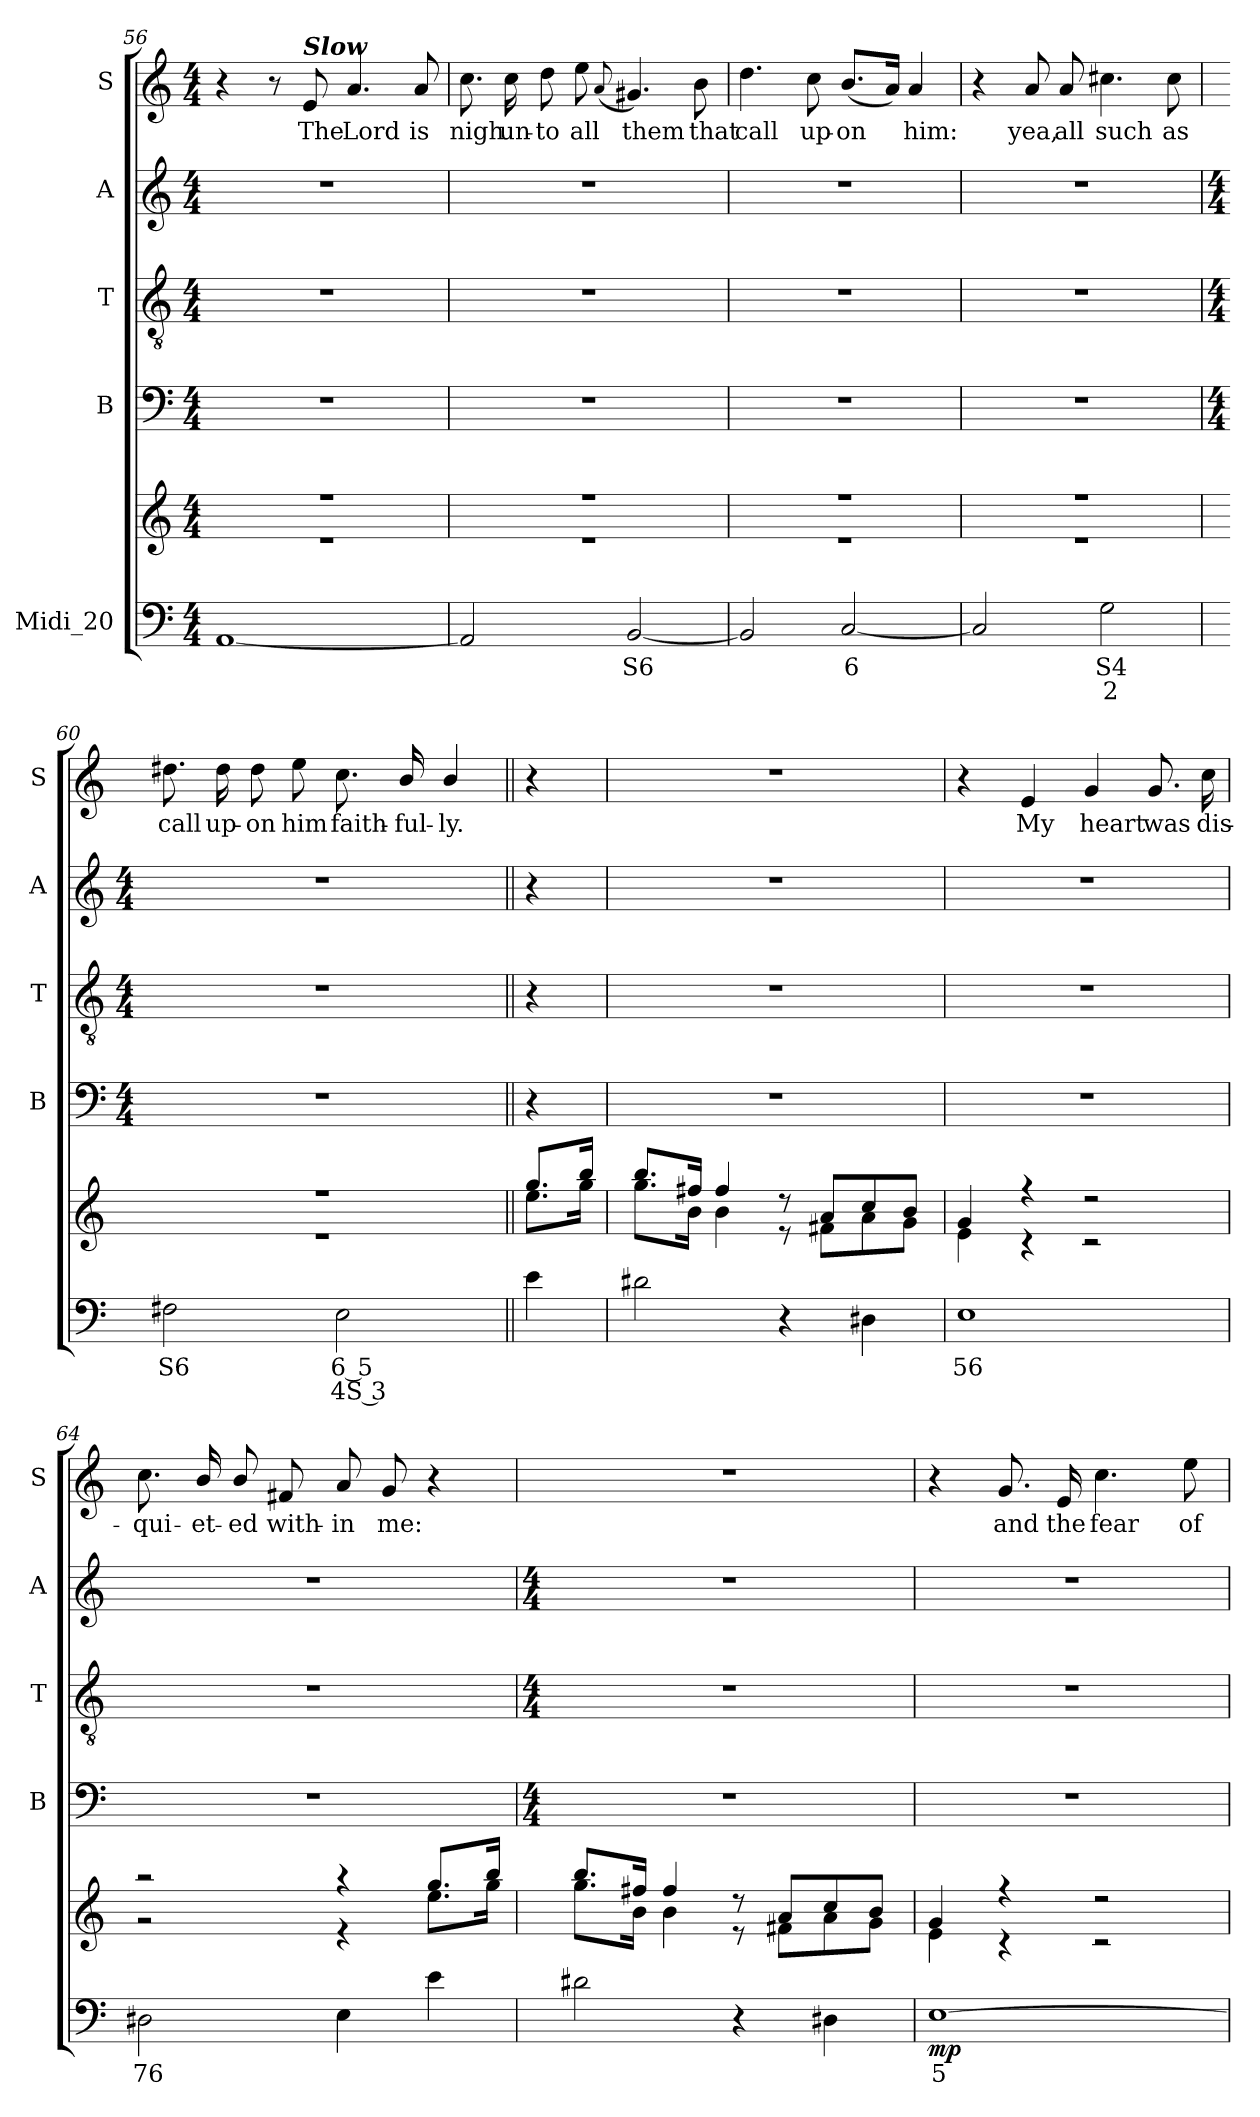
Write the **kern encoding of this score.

**kern	**text	**text	**kern	**dynam	**kern	**kern	**kern	**kern	**text
*part5	*part5	*part5	*part5	*part5	*part4	*part3	*part2	*part1	*part1
*staff6	*staff6	*staff6	*staff5	*staff5/6	*staff4	*staff3	*staff2	*staff1	*staff1
*I"Midi_20	*	*	*	*	*I"B	*I"T	*I"A	*I"S	*
*	*	*	*	*	*I'B	*I'T	*I'A	*I'S	*
*clefF4	*	*	*clefG2	*	*clefF4	*clefGv2	*clefG2	*clefG2	*
*k[]	*	*	*k[]	*	*k[]	*k[]	*k[]	*k[]	*
*C:	*	*	*C:	*	*C:	*C:	*C:	*C:	*
*M4/4	*	*	*M4/4	*	*M4/4	*M4/4	*M4/4	*M4/4	*
=56	=56	=56	=56	=56	=56	=56	=56	=56	=56
*	*	*	*^	*	*	*	*	*	*
[1AA	.	.	1r	1r	.	1r	1r	1r	4r	.
.	.	.	.	.	.	.	.	.	8r	.
!	!	!	!	!	!	!	!	!	!LO:TX:a:Bi:t=Slow	!
!	!	!	!	!	!	!	!	!	!	!LO:LY:b
.	.	.	.	.	.	.	.	.	8e	The
!	!	!	!	!	!	!	!	!	!	!LO:LY:b
.	.	.	.	.	.	.	.	.	4.a	Lord
!	!	!	!	!	!	!	!	!	!	!LO:LY:b
.	.	.	.	.	.	.	.	.	8a	is
=57	=57	=57	=57	=57	=57	=57	=57	=57	=57	=57
!	!	!	!	!	!	!	!	!	!	!LO:LY:b
2AA]	.	.	1r	1r	.	1r	1r	1r	8.cc	nigh
!	!	!	!	!	!	!	!	!	!	!LO:LY:b
.	.	.	.	.	.	.	.	.	16cc	un-
!	!	!	!	!	!	!	!	!	!	!LO:LY:b
.	.	.	.	.	.	.	.	.	8dd	-to
!	!	!	!	!	!	!	!	!	!	!LO:LY:b
.	.	.	.	.	.	.	.	.	8ee	all
.	.	.	.	.	.	.	.	.	(<8qqa/	.
!	!LO:LY:b	!	!	!	!	!	!	!	!	!LO:LY:b
[2BB	S6	.	.	.	.	.	.	.	4.g#X)	them
!	!	!	!	!	!	!	!	!	!	!LO:LY:b
.	.	.	.	.	.	.	.	.	8b	that
=58	=58	=58	=58	=58	=58	=58	=58	=58	=58	=58
!	!	!	!	!	!	!	!	!	!	!LO:LY:b
2BB]	.	.	1r	1r	.	1r	1r	1r	4.dd	call
!	!	!	!	!	!	!	!	!	!	!LO:LY:b
.	.	.	.	.	.	.	.	.	8cc	up-
!	!LO:LY:b	!	!	!	!	!	!	!	!	!LO:LY:b
[2C	6	.	.	.	.	.	.	.	(<8.bL	-on
.	.	.	.	.	.	.	.	.	16aJ)	.
!	!	!	!	!	!	!	!	!	!	!LO:LY:b
.	.	.	.	.	.	.	.	.	4a	him:
=59	=59	=59	=59	=59	=59	=59	=59	=59	=59	=59
2C]	.	.	1r	1r	.	1r	1r	1r	4r	.
!	!	!	!	!	!	!	!	!	!	!LO:LY:b
.	.	.	.	.	.	.	.	.	8a	yea,
!	!	!	!	!	!	!	!	!	!	!LO:LY:b
.	.	.	.	.	.	.	.	.	8a	all
!	!LO:LY:b	!LO:LY:b	!	!	!	!	!	!	!	!LO:LY:b
2G	S4	2	.	.	.	.	.	.	4.cc#X	such
!	!	!	!	!	!	!	!	!	!	!LO:LY:b
.	.	.	.	.	.	.	.	.	8cc#	as
!!LO:LB:g=z
=60	=60	=60	=60	=60	=60	=60	=60	=60	=60	=60
*	*	*	*	*	*	*M4/4	*M4/4	*M4/4	*	*
!	!LO:LY:b	!	!	!	!	!	!	!	!	!LO:LY:b
2F#X	S6	.	1r	1r	.	1r	1r	1r	8.dd#X	call
!	!	!	!	!	!	!	!	!	!	!LO:LY:b
.	.	.	.	.	.	.	.	.	16dd#	up-
!	!	!	!	!	!	!	!	!	!	!LO:LY:b
.	.	.	.	.	.	.	.	.	8dd#	-on
!	!	!	!	!	!	!	!	!	!	!LO:LY:b
.	.	.	.	.	.	.	.	.	8ee	him
!	!LO:LY:b	!LO:LY:b	!	!	!	!	!	!	!	!LO:LY:b
2E	6 5	4S 3	.	.	.	.	.	.	8.cc	faith-
!	!	!	!	!	!	!	!	!	!	!LO:LY:b
.	.	.	.	.	.	.	.	.	16b/	-ful-
!	!	!	!	!	!	!	!	!	!	!LO:LY:b
.	.	.	.	.	.	.	.	.	4b/	-ly.
=61||	=61||	=61||	=61||	=61||	=61||	=61||	=61||	=61||	=61||	=61||
4e	.	.	8.ggL	8.eeL	.	4r	4r	4r	4r	.
.	.	.	16bbJ	16ggJ	.	.	.	.	.	.
=62	=62	=62	=62	=62	=62	=62	=62	=62	=62	=62
2d#X	.	.	8.bbL	8.ggL	.	1r	1r	1r	1r	.
.	.	.	16ff#XJ	16bJ	.	.	.	.	.	.
.	.	.	4ff#	4b	.	.	.	.	.	.
4r	.	.	8r	8r	.	.	.	.	.	.
.	.	.	8aL	8f#XL	.	.	.	.	.	.
4D#X	.	.	8cc/	8a	.	.	.	.	.	.
.	.	.	8b/J	8gJ	.	.	.	.	.	.
=63	=63	=63	=63	=63	=63	=63	=63	=63	=63	=63
!	!LO:LY:b	!	!	!	!	!	!	!	!	!
1E	56	.	4g	4e	.	1r	1r	1r	4r	.
!	!	!	!	!	!	!	!	!	!	!LO:LY:b
.	.	.	4r	4r	.	.	.	.	4e	My
!	!	!	!	!	!	!	!	!	!	!LO:LY:b
.	.	.	2r	2r	.	.	.	.	4g	heart
!	!	!	!	!	!	!	!	!	!	!LO:LY:b
.	.	.	.	.	.	.	.	.	8.g	was
!	!	!	!	!	!	!	!	!	!	!LO:LY:b
.	.	.	.	.	.	.	.	.	16cc	dis-
=64	=64	=64	=64	=64	=64	=64	=64	=64	=64	=64
!	!LO:LY:b	!	!	!	!	!	!	!	!	!LO:LY:b
2D#X	76	.	2r	2r	.	1r	1r	1r	8.cc	-qui-
!	!	!	!	!	!	!	!	!	!	!LO:LY:b
.	.	.	.	.	.	.	.	.	16b/	-et-
!	!	!	!	!	!	!	!	!	!	!LO:LY:b
.	.	.	.	.	.	.	.	.	8b/	-ed
!	!	!	!	!	!	!	!	!	!	!LO:LY:b
.	.	.	.	.	.	.	.	.	8f#X	with-
!	!	!	!	!	!	!	!	!	!	!LO:LY:b
4E	.	.	4r	4r	.	.	.	.	8a	-in
!	!	!	!	!	!	!	!	!	!	!LO:LY:b
.	.	.	.	.	.	.	.	.	8g	me:
4e	.	.	8.ggL	8.eeL	.	.	.	.	4r	.
.	.	.	16bbJ	16ggJ	.	.	.	.	.	.
!!LO:LB:g=z
=65	=65	=65	=65	=65	=65	=65	=65	=65	=65	=65
*	*	*	*	*	*	*M4/4	*M4/4	*M4/4	*	*
2d#X	.	.	8.bbL	8.ggL	.	1r	1r	1r	1r	.
.	.	.	16ff#XJ	16bJ	.	.	.	.	.	.
.	.	.	4ff#	4b	.	.	.	.	.	.
4r	.	.	8r	8r	.	.	.	.	.	.
.	.	.	8aL	8f#XL	.	.	.	.	.	.
4D#X	.	.	8cc/	8a	.	.	.	.	.	.
.	.	.	8b/J	8gJ	.	.	.	.	.	.
=66	=66	=66	=66	=66	=66	=66	=66	=66	=66	=66
!	!LO:LY:b	!	!	!	!LO:DY:b=2	!	!	!	!	!
[1E	5	.	4g	4e	mp	1r	1r	1r	4r	.
!	!	!	!	!	!	!	!	!	!	!LO:LY:b
.	.	.	4r	4r	.	.	.	.	8.g	and
!	!	!	!	!	!	!	!	!	!	!LO:LY:b
.	.	.	.	.	.	.	.	.	16e	the
!	!	!	!	!	!	!	!	!	!	!LO:LY:b
.	.	.	2r	2r	.	.	.	.	4.cc	fear
!	!	!	!	!	!	!	!	!	!	!LO:LY:b
.	.	.	.	.	.	.	.	.	8eeL	of
*	*	*	*v	*v	*	*	*	*	*	*
=	=	=	=	=	=	=	=	=	=
*-	*-	*-	*-	*-	*-	*-	*-	*-	*-
